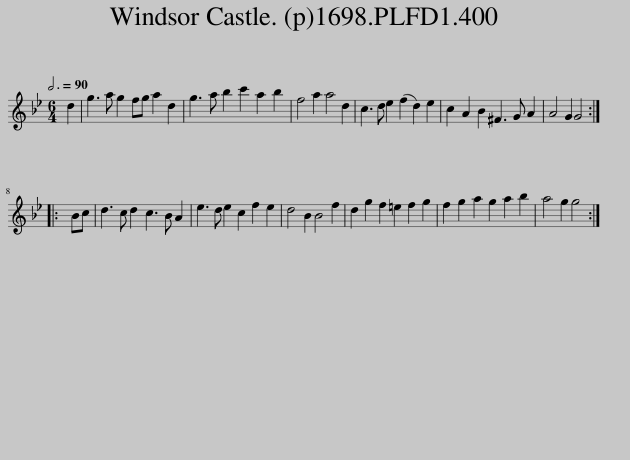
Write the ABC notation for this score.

X:1
L:1/8
Q:3/4=90
M:6/4
I:linebreak $
K:Gmin
V:1 treble
V:1
 d2 | g3 a g2 fg a2 d2 | g3 a b2 c'2 a2 b2 | f4 a2 a4 d2 | c3 d e2 (f2 d2) e2 | %5
 c2 A2 B2 ^F3 G A2 | A4 G2 G4 ::$ Bc | d3 c d2 c3 B A2 | e3 d e2 c2 f2 e2 | %10
 d4 B2 B4 f2 | d2 g2 f2 =e2 f2 g2 | f2 g2 a2 g2 a2 b2 | a4 g2 g4 :| %14
